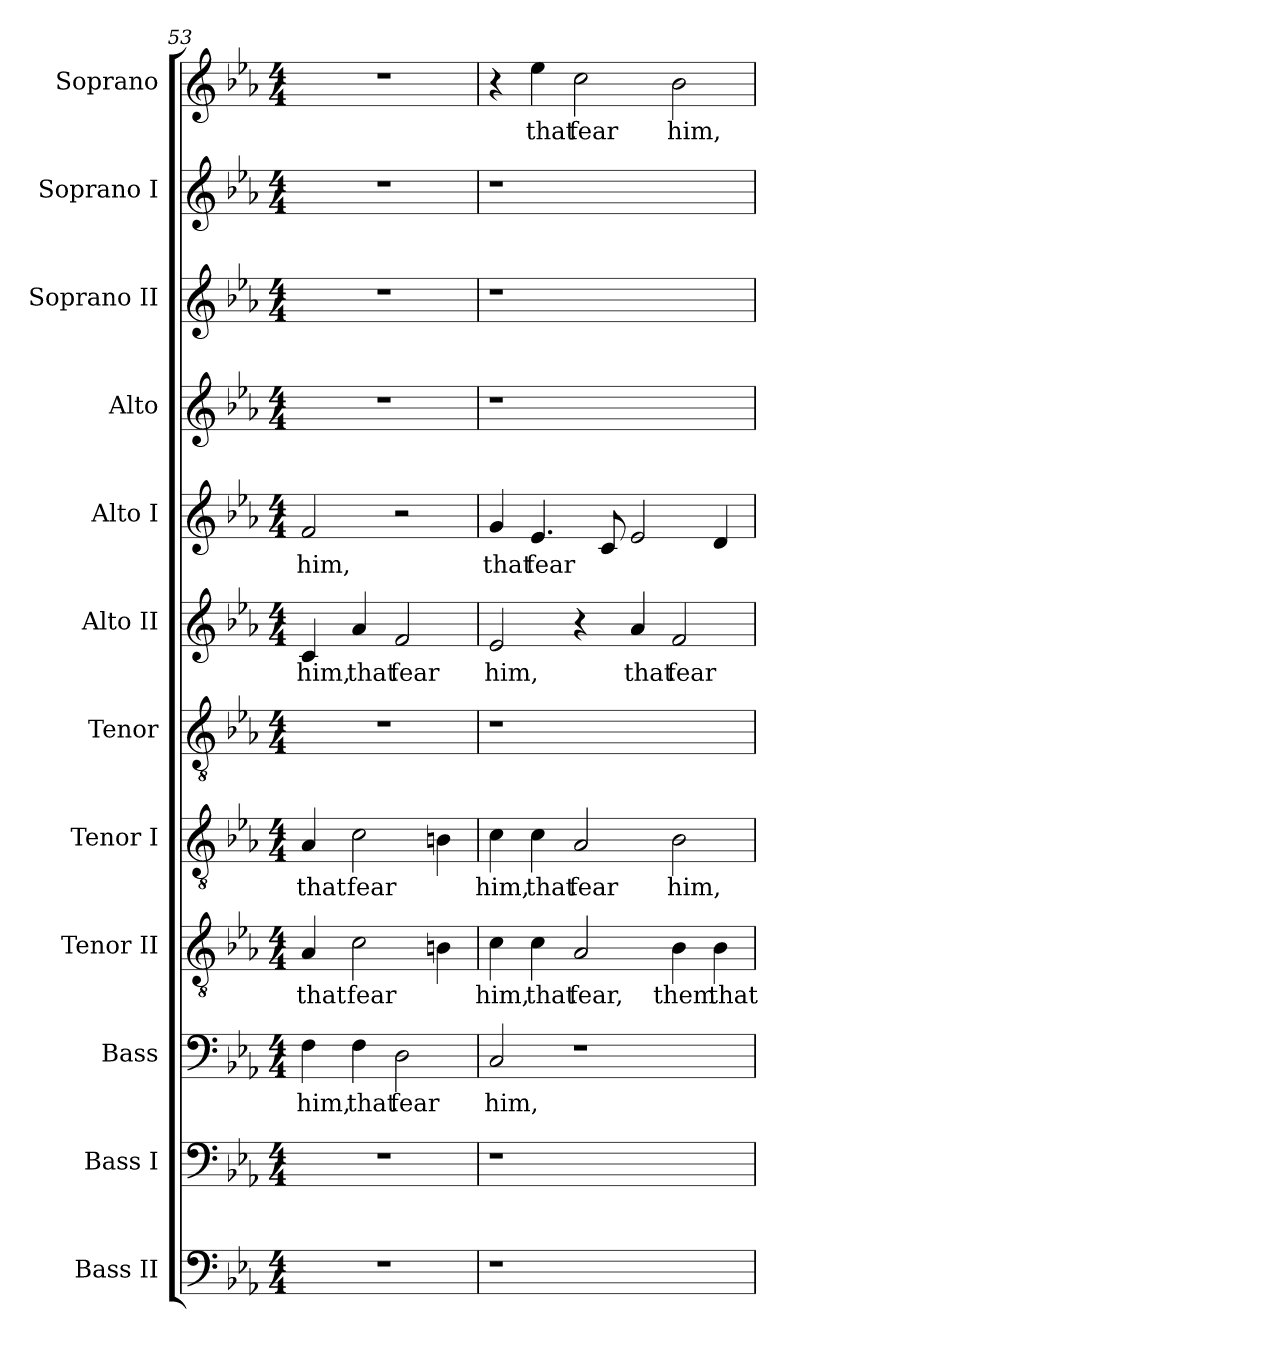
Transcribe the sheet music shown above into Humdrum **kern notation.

**kern	**kern	**kern	**text	**kern	**text	**kern	**text	**kern	**kern	**text	**kern	**text	**kern	**kern	**kern	**kern	**text
*part12	*part11	*part10	*part10	*part9	*part9	*part8	*part8	*part7	*part6	*part6	*part5	*part5	*part4	*part3	*part2	*part1	*part1
*staff12	*staff11	*staff10	*staff10	*staff9	*staff9	*staff8	*staff8	*staff7	*staff6	*staff6	*staff5	*staff5	*staff4	*staff3	*staff2	*staff1	*staff1
*I"Bass II	*I"Bass I	*I"Bass	*	*I"Tenor II	*	*I"Tenor I	*	*I"Tenor	*I"Alto II	*	*I"Alto I	*	*I"Alto	*I"Soprano II	*I"Soprano I	*I"Soprano	*
*I'BII	*I'BI	*I'B	*	*I'TII	*	*I'TI	*	*I'T	*I'AII	*	*I'AI	*	*I'A	*I'SII	*I'SI	*I'S	*
!!LO:PB:g=z
*clefF4	*clefF4	*clefF4	*	*clefGv2	*	*clefGv2	*	*clefGv2	*clefG2	*	*clefG2	*	*clefG2	*clefG2	*clefG2	*clefG2	*
*ITrd7c12	*	*ITrd7c12	*	*ITrd7c12	*	*ITrd7c12	*	*ITrd7c12	*	*	*	*	*	*	*	*	*
*k[b-e-a-]	*k[b-e-a-]	*k[b-e-a-]	*	*k[b-e-a-]	*	*k[b-e-a-]	*	*k[b-e-a-]	*k[b-e-a-]	*	*k[b-e-a-]	*	*k[b-e-a-]	*k[b-e-a-]	*k[b-e-a-]	*k[b-e-a-]	*
*E-:	*E-:	*E-:	*	*E-:	*	*E-:	*	*E-:	*E-:	*	*E-:	*	*E-:	*E-:	*E-:	*E-:	*
*M4/4	*M4/4	*M4/4	*	*M4/4	*	*M4/4	*	*M4/4	*M4/4	*	*M4/4	*	*M4/4	*M4/4	*M4/4	*M4/4	*
=53	=53	=53	=53	=53	=53	=53	=53	=53	=53	=53	=53	=53	=53	=53	=53	=53	=53
!	!	!	!LO:LY:b:color=#000000	!	!	!	!	!	!	!	!	!	!	!	!	!	!
!	!	!	!	!	!LO:LY:b:color=#000000	!	!	!	!	!	!	!	!	!	!	!	!
!	!	!	!	!	!	!	!LO:LY:b:color=#000000	!	!	!	!	!	!	!	!	!	!
!	!	!	!	!	!	!	!	!	!	!LO:LY:b:color=#000000	!	!	!	!	!	!	!
!	!	!	!	!	!	!	!	!	!	!	!	!LO:LY:b:color=#000000	!	!	!	!	!
1r	1r	4FFi\	him,	4AA-i/	that	4AA-i/	that	1r	4ci/	him,	2fi/	him,	1r	1r	1r	1r	.
!	!	!	!LO:LY:b:color=#000000	!	!	!	!	!	!	!	!	!	!	!	!	!	!
!	!	!	!	!	!LO:LY:b:color=#000000	!	!	!	!	!	!	!	!	!	!	!	!
!	!	!	!	!	!	!	!LO:LY:b:color=#000000	!	!	!	!	!	!	!	!	!	!
!	!	!	!	!	!	!	!	!	!	!LO:LY:b:color=#000000	!	!	!	!	!	!	!
.	.	4FFi\	that	2Ci\	fear	2Ci\	fear	.	4a-i/	that	.	.	.	.	.	.	.
!	!	!	!LO:LY:b:color=#000000	!	!	!	!	!	!	!	!	!	!	!	!	!	!
!	!	!	!	!	!	!	!	!	!	!LO:LY:b:color=#000000	!	!	!	!	!	!	!
.	.	2DDi\	fear	.	.	.	.	.	2fi/	fear	2r	.	.	.	.	.	.
.	.	.	.	4BBni\	.	4BBni\	.	.	.	.	.	.	.	.	.	.	.
=54	=54	=54	=54	=54	=54	=54	=54	=54	=54	=54	=54	=54	=54	=54	=54	=54	=54
!LO:N:vis=1	!LO:N:vis=1	!	!	!	!	!	!	!	!	!	!	!	!	!	!	!	!
!	!	!	!LO:LY:b:color=#000000	!	!	!	!	!	!	!	!	!	!	!	!	!	!
!	!	!	!	!	!LO:LY:b:color=#000000	!	!	!	!	!	!	!	!	!	!	!	!
!	!	!	!	!	!	!	!LO:LY:b:color=#000000	!LO:N:vis=1	!	!	!	!	!	!	!	!	!
!	!	!	!	!	!	!	!	!	!	!LO:LY:b:color=#000000	!	!	!	!	!	!	!
!	!	!	!	!	!	!	!	!	!	!	!	!LO:LY:b:color=#000000	!LO:N:vis=1	!LO:N:vis=1	!LO:N:vis=1	!	!
1r	1r	2CCi/	him,	4Ci\	him,	4Ci\	him,	1r	2e-i/	him,	4gi/	that	1r	1r	1r	4r	.
!	!	!	!	!	!LO:LY:b:color=#000000	!	!	!	!	!	!	!	!	!	!	!	!
!	!	!	!	!	!	!	!LO:LY:b:color=#000000	!	!	!	!	!	!	!	!	!	!
!	!	!	!	!	!	!	!	!	!	!	!	!LO:LY:b:color=#000000	!	!	!	!	!
!	!	!	!	!	!	!	!	!	!	!	!	!	!	!	!	!	!LO:LY:b:color=#000000
.	.	.	.	4Ci\	that	4Ci\	that	.	.	.	4.e-i/	fear	.	.	.	4ee-i\	that
!	!	!	!	!	!LO:LY:b:color=#000000	!	!	!	!	!	!	!	!	!	!	!	!
!	!	!	!	!	!	!	!LO:LY:b:color=#000000	!	!	!	!	!	!	!	!	!	!
!	!	!	!	!	!	!	!	!	!	!	!	!	!	!	!	!	!LO:LY:b:color=#000000
.	.	1r	.	2AA-i/	fear,	2AA-i/	fear	.	4r	.	.	.	.	.	.	2cci\	fear
.	.	.	.	.	.	.	.	.	.	.	8ci/	.	.	.	.	.	.
!	!	!	!	!	!	!	!	!	!	!LO:LY:b:color=#000000	!	!	!	!	!	!	!
.	.	.	.	.	.	.	.	.	4a-i/	that	2e-i/	.	.	.	.	.	.
!	!	!	!	!	!LO:LY:b:color=#000000	!	!	!	!	!	!	!	!	!	!	!	!
!	!	!	!	!	!	!	!LO:LY:b:color=#000000	!	!	!	!	!	!	!	!	!	!
!	!	!	!	!	!	!	!	!	!	!LO:LY:b:color=#000000	!	!	!	!	!	!	!
!	!	!	!	!	!	!	!	!	!	!	!	!	!	!	!	!	!LO:LY:b:color=#000000
2ryy	2ryy	.	.	4BB-i\	them	2BB-i\	him,	2ryy	2fi/	fear	.	.	2ryy	2ryy	2ryy	2b-i\	him,
!	!	!	!	!	!LO:LY:b:color=#000000	!	!	!	!	!	!	!	!	!	!	!	!
.	.	.	.	4BB-i\	that	.	.	.	.	.	4di/	.	.	.	.	.	.
=	=	=	=	=	=	=	=	=	=	=	=	=	=	=	=	=	=
*-	*-	*-	*-	*-	*-	*-	*-	*-	*-	*-	*-	*-	*-	*-	*-	*-	*-
